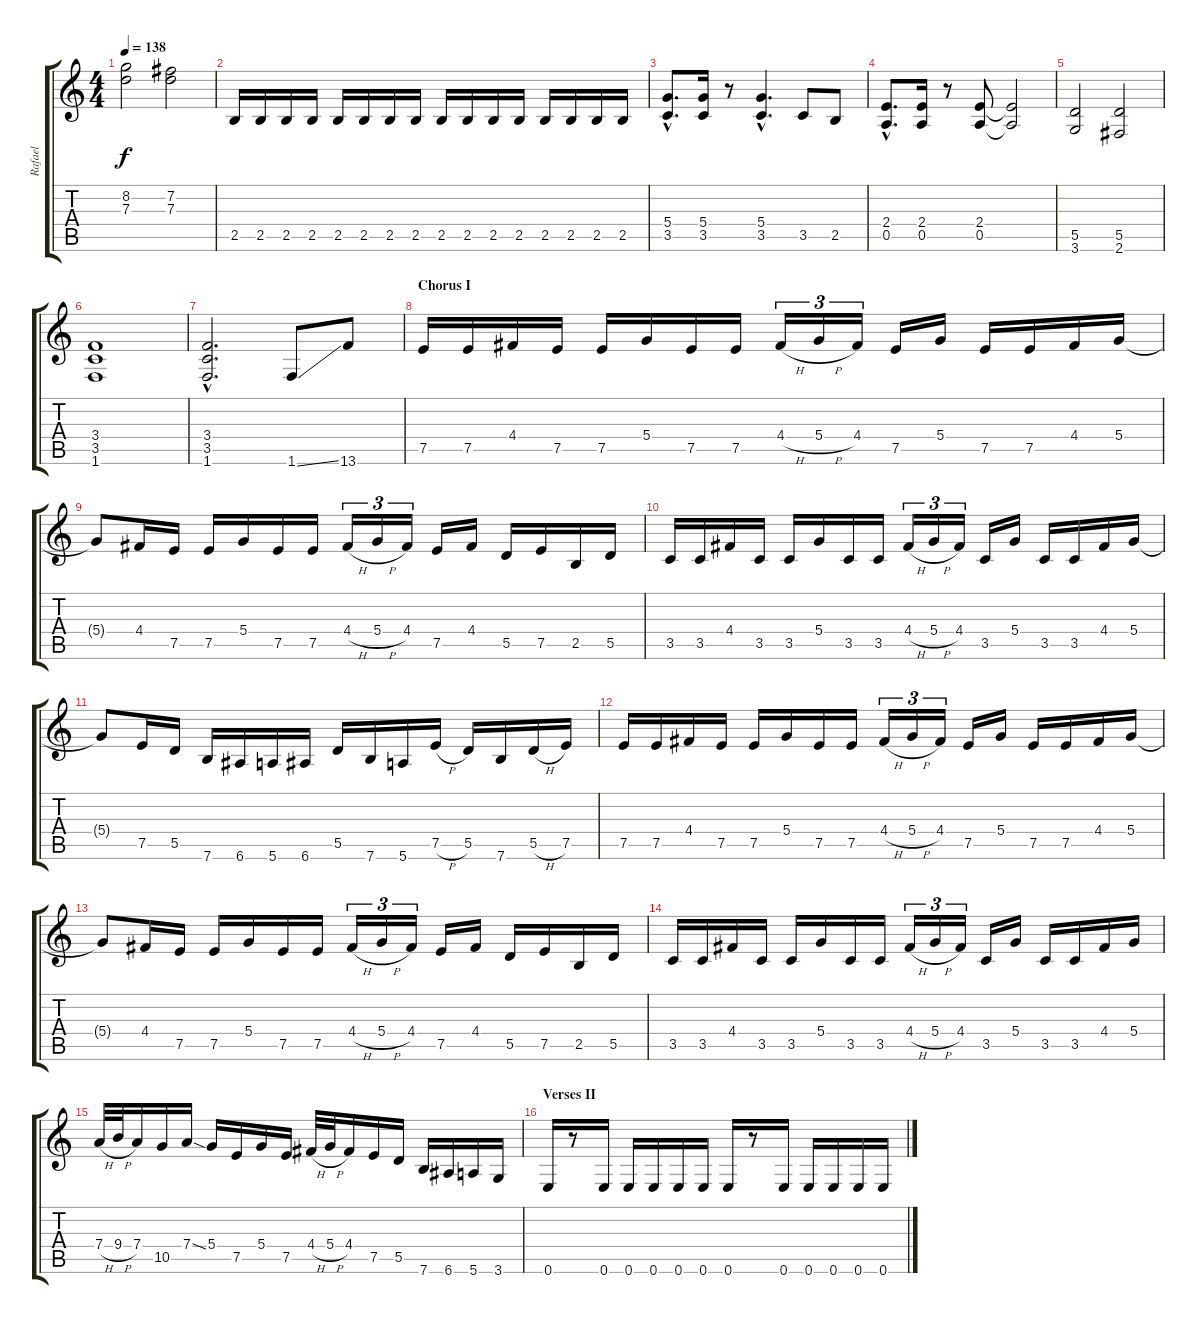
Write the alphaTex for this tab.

\track ("Rafael" "Rafael") {instrument distortionguitar}
\staff {score tabs}
\tuning (E4 B3 G3 D3 A2 E2) {hide}
\ts (4 4)
\tempo 138
\clef g2
\ks c
(8.2 7.3).2{dy f} (7.2 7.3).2 |
2.5.16 2.5.16 2.5.16 2.5.16 2.5.16 2.5.16 2.5.16 2.5.16 2.5.16 2.5.16 2.5.16 2.5.16 2.5.16 2.5.16 2.5.16 2.5.16 |
(5.4{hac} 3.5{hac}).8{d} (5.4 3.5).16 r.8 (5.4{hac} 3.5{hac}).4{d} 3.5.8 2.5.8 |
(2.4{hac} 0.5{hac}).8{d} (2.4 0.5).16 r.8 (2.4 0.5).8 (2.4{t} 0.5{t}).2 |
(5.5 3.6).2 (5.5 2.6).2 |
(3.4 3.5 1.6).1 |
(3.4{hac} 3.5{hac} 1.6{hac}).2{d} 1.6{ss}.8 13.6.8 |
\section ("" "Chorus I")
7.5.16 7.5.16 4.4.16 7.5.16 7.5.16 5.4.16 7.5.16 7.5.16 4.4{h}.16{tu (3 2)} 5.4{h}.16{tu (3 2)} 4.4.16{tu (3 2)} 7.5.16 5.4.16 7.5.16 7.5.16 4.4.16 5.4.16 |
5.4{t}.8 4.4.16 7.5.16 7.5.16 5.4.16 7.5.16 7.5.16 4.4{h}.16{tu (3 2)} 5.4{h}.16{tu (3 2)} 4.4.16{tu (3 2)} 7.5.16 4.4.16 5.5.16 7.5.16 2.5.16 5.5.16 |
3.5.16 3.5.16 4.4.16 3.5.16 3.5.16 5.4.16 3.5.16 3.5.16 4.4{h}.16{tu (3 2)} 5.4{h}.16{tu (3 2)} 4.4.16{tu (3 2)} 3.5.16 5.4.16 3.5.16 3.5.16 4.4.16 5.4.16 |
5.4{t}.8 7.5.16 5.5.16 7.6.16 6.6.16 5.6.16 6.6.16 5.5.16 7.6.16 5.6.16 7.5{h}.16 5.5.16 7.6.16 5.5{h}.16 7.5.16 |
7.5.16 7.5.16 4.4.16 7.5.16 7.5.16 5.4.16 7.5.16 7.5.16 4.4{h}.16{tu (3 2)} 5.4{h}.16{tu (3 2)} 4.4.16{tu (3 2)} 7.5.16 5.4.16 7.5.16 7.5.16 4.4.16 5.4.16 |
5.4{t}.8 4.4.16 7.5.16 7.5.16 5.4.16 7.5.16 7.5.16 4.4{h}.16{tu (3 2)} 5.4{h}.16{tu (3 2)} 4.4.16{tu (3 2)} 7.5.16 4.4.16 5.5.16 7.5.16 2.5.16 5.5.16 |
3.5.16 3.5.16 4.4.16 3.5.16 3.5.16 5.4.16 3.5.16 3.5.16 4.4{h}.16{tu (3 2)} 5.4{h}.16{tu (3 2)} 4.4.16{tu (3 2)} 3.5.16 5.4.16 3.5.16 3.5.16 4.4.16 5.4.16 |
7.4{h}.32 9.4{h}.32 7.4.16 10.5.16 7.4{ss}.16 5.4.16 7.5.16 5.4.16 7.5.16 4.4{h}.32 5.4{h}.32 4.4.16 7.5.16 5.5.16 7.6.16 6.6.16 5.6.16 3.6.16 |
\section ("" "Verses II")
0.6.16 r.8 0.6.16 0.6.16 0.6.16 0.6.16 0.6.16 0.6.16 r.8 0.6.16 0.6.16 0.6.16 0.6.16 0.6.16
